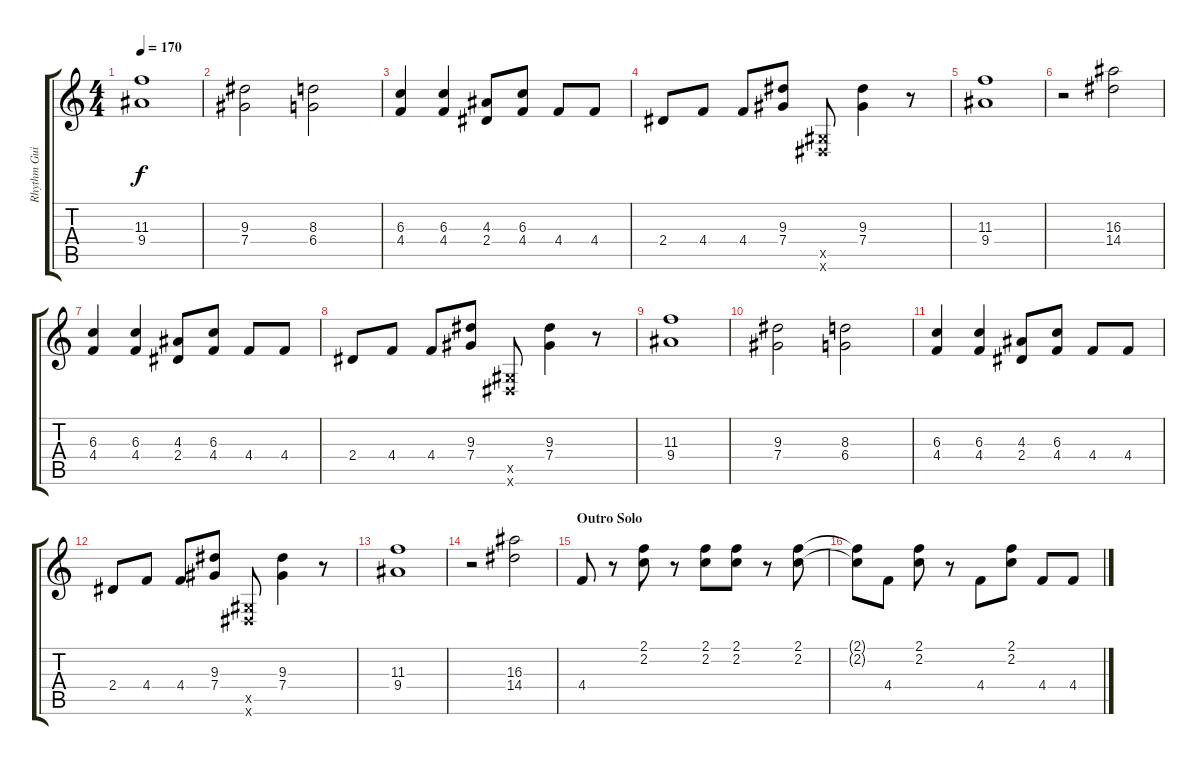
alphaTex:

\track ("Rhythm Guitar 2" "Rhythm Gui") {instrument distortionguitar}
\staff {score tabs}
\tuning (Eb4 Bb3 Gb3 Db3 Ab2 Eb2) {hide}
\ts (4 4)
\tempo 170
\clef g2
\ks c
(11.3 9.4).1{dy f} |
(9.3 7.4).2 (8.3 6.4).2 |
(6.3 4.4).4 (6.3 4.4).4 (4.3 2.4).8 (6.3 4.4).8 4.4.8 4.4.8 |
2.4.8 4.4.8 4.4.8 (9.3 7.4).8 (0.5{x} 0.6{x}).8 (9.3 7.4).4 r.8 |
(11.3 9.4).1 |
r.2 (16.3 14.4).2 |
(6.3 4.4).4 (6.3 4.4).4 (4.3 2.4).8 (6.3 4.4).8 4.4.8 4.4.8 |
2.4.8 4.4.8 4.4.8 (9.3 7.4).8 (0.5{x} 0.6{x}).8 (9.3 7.4).4 r.8 |
(11.3 9.4).1 |
(9.3 7.4).2 (8.3 6.4).2 |
(6.3 4.4).4 (6.3 4.4).4 (4.3 2.4).8 (6.3 4.4).8 4.4.8 4.4.8 |
2.4.8 4.4.8 4.4.8 (9.3 7.4).8 (0.5{x} 0.6{x}).8 (9.3 7.4).4 r.8 |
(11.3 9.4).1 |
r.2 (16.3 14.4).2 |
\section ("" "Outro Solo")
4.4.8 r.8 (2.1 2.2).8 r.8 (2.1 2.2).8 (2.1 2.2).8 r.8 (2.1 2.2).8 |
(2.1{t} 2.2{t}).8 4.4.8 (2.1 2.2).8 r.8 4.4.8 (2.1 2.2).8 4.4.8 4.4.8
